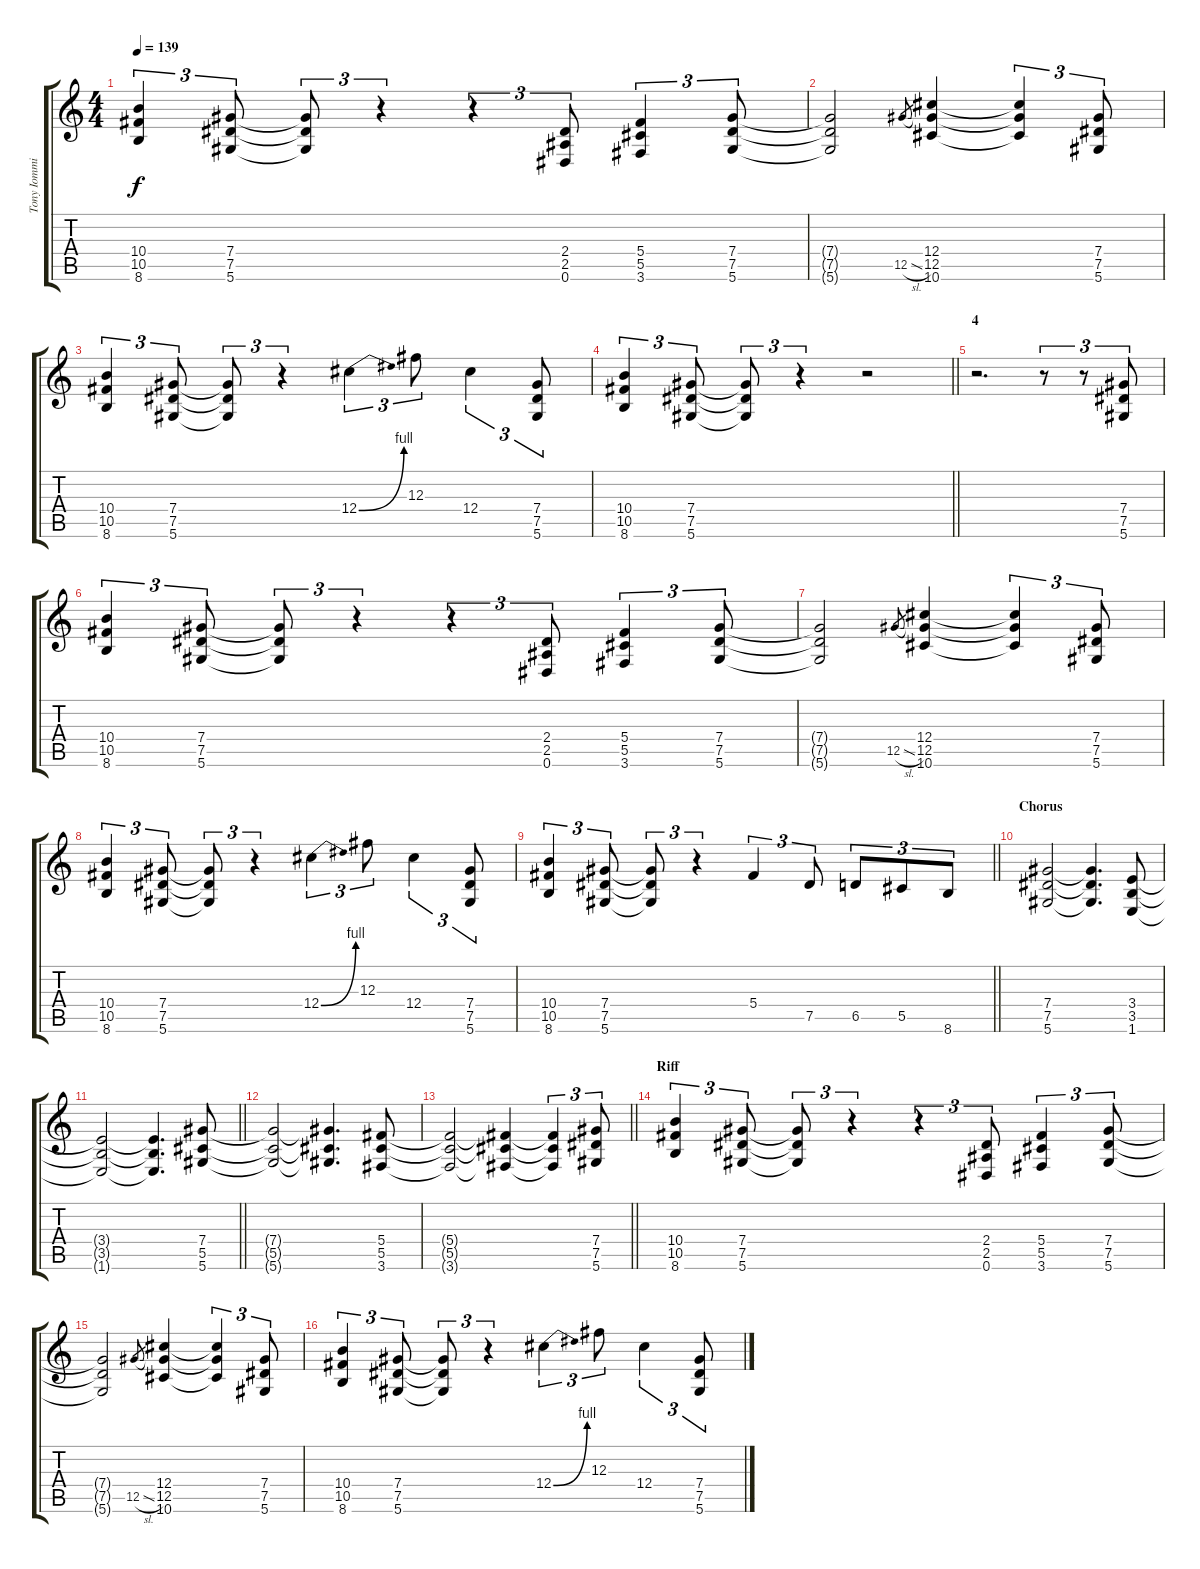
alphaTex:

\track ("Tony Iommi" "Tony Iommi") {instrument overdrivenguitar}
\staff {score tabs}
\tuning (Eb4 Bb3 Gb3 Db3 Ab2 Eb2) {hide}
\ts (4 4)
\tempo 139
\clef g2
\ks c
(10.4 10.5 8.6).4{tu (3 2) dy f} (7.4 7.5 5.6).8{tu (3 2)} (7.4{t} 7.5{t} 5.6{t}).8{tu (3 2)} r.4{tu (3 2)} r.4{tu (3 2)} (2.4 2.5 0.6).8{tu (3 2)} (5.4 5.5 3.6).4{tu (3 2)} (7.4 7.5 5.6).8{tu (3 2)} |
(7.4{t} 7.5{t} 5.6{t}).2 12.5{sl}.8{gr} (12.4 12.5 10.6).4 (12.4{t} 12.5{t} 10.6{t}).4{tu (3 2)} (7.4 7.5 5.6).8{tu (3 2)} |
(10.4 10.5 8.6).4{tu (3 2)} (7.4 7.5 5.6).8{tu (3 2)} (7.4{t} 7.5{t} 5.6{t}).8{tu (3 2)} r.4{tu (3 2)} 12.4{be (bend 0 0 60 4)}.4{tu (3 2)} 12.3.8{tu (3 2)} 12.4.4{tu (3 2)} (7.4 7.5 5.6).8{tu (3 2)} |
\barLineRight lightlight
(10.4 10.5 8.6).4{tu (3 2)} (7.4 7.5 5.6).8{tu (3 2)} (7.4{t} 7.5{t} 5.6{t}).8{tu (3 2)} r.4{tu (3 2)} r.2 |
\section ("" "4")
r.2{d} r.8{tu (3 2)} r.8{tu (3 2)} (7.4 7.5 5.6).8{tu (3 2)} |
(10.4 10.5 8.6).4{tu (3 2)} (7.4 7.5 5.6).8{tu (3 2)} (7.4{t} 7.5{t} 5.6{t}).8{tu (3 2)} r.4{tu (3 2)} r.4{tu (3 2)} (2.4 2.5 0.6).8{tu (3 2)} (5.4 5.5 3.6).4{tu (3 2)} (7.4 7.5 5.6).8{tu (3 2)} |
(7.4{t} 7.5{t} 5.6{t}).2 12.5{sl}.8{gr} (12.4 12.5 10.6).4 (12.4{t} 12.5{t} 10.6{t}).4{tu (3 2)} (7.4 7.5 5.6).8{tu (3 2)} |
(10.4 10.5 8.6).4{tu (3 2)} (7.4 7.5 5.6).8{tu (3 2)} (7.4{t} 7.5{t} 5.6{t}).8{tu (3 2)} r.4{tu (3 2)} 12.4{be (bend 0 0 60 4)}.4{tu (3 2)} 12.3.8{tu (3 2)} 12.4.4{tu (3 2)} (7.4 7.5 5.6).8{tu (3 2)} |
\barLineRight lightlight
(10.4 10.5 8.6).4{tu (3 2)} (7.4 7.5 5.6).8{tu (3 2)} (7.4{t} 7.5{t} 5.6{t}).8{tu (3 2)} r.4{tu (3 2)} 5.4.4{tu (3 2)} 7.5.8{tu (3 2)} 6.5.8{tu (3 2)} 5.5.8{tu (3 2)} 8.6.8{tu (3 2)} |
\section ("" "Chorus")
(7.4 7.5 5.6).2 (7.4{t} 7.5{t} 5.6{t}).4{d} (3.4 3.5 1.6).8 |
\barLineRight lightlight
(3.4{t} 3.5{t} 1.6{t}).2 (3.4{t} 3.5{t} 1.6{t}).4{d} (7.4 5.5 5.6).8 |
(7.4{t} 5.5{t} 5.6{t}).2 (7.4{t} 5.5{t} 5.6{t}).4{d} (5.4 5.5 3.6).8 |
\barLineRight lightlight
(5.4{t} 5.5{t} 3.6{t}).2 (5.4{t} 5.5{t} 3.6{t}).4 (5.4{t} 5.5{t} 3.6{t}).4{tu (3 2)} (7.4 7.5 5.6).8{tu (3 2)} |
\section ("" "Riff")
(10.4 10.5 8.6).4{tu (3 2)} (7.4 7.5 5.6).8{tu (3 2)} (7.4{t} 7.5{t} 5.6{t}).8{tu (3 2)} r.4{tu (3 2)} r.4{tu (3 2)} (2.4 2.5 0.6).8{tu (3 2)} (5.4 5.5 3.6).4{tu (3 2)} (7.4 7.5 5.6).8{tu (3 2)} |
(7.4{t} 7.5{t} 5.6{t}).2 12.5{sl}.8{gr} (12.4 12.5 10.6).4 (12.4{t} 12.5{t} 10.6{t}).4{tu (3 2)} (7.4 7.5 5.6).8{tu (3 2)} |
(10.4 10.5 8.6).4{tu (3 2)} (7.4 7.5 5.6).8{tu (3 2)} (7.4{t} 7.5{t} 5.6{t}).8{tu (3 2)} r.4{tu (3 2)} 12.4{be (bend 0 0 60 4)}.4{tu (3 2)} 12.3.8{tu (3 2)} 12.4.4{tu (3 2)} (7.4 7.5 5.6).8{tu (3 2)}
